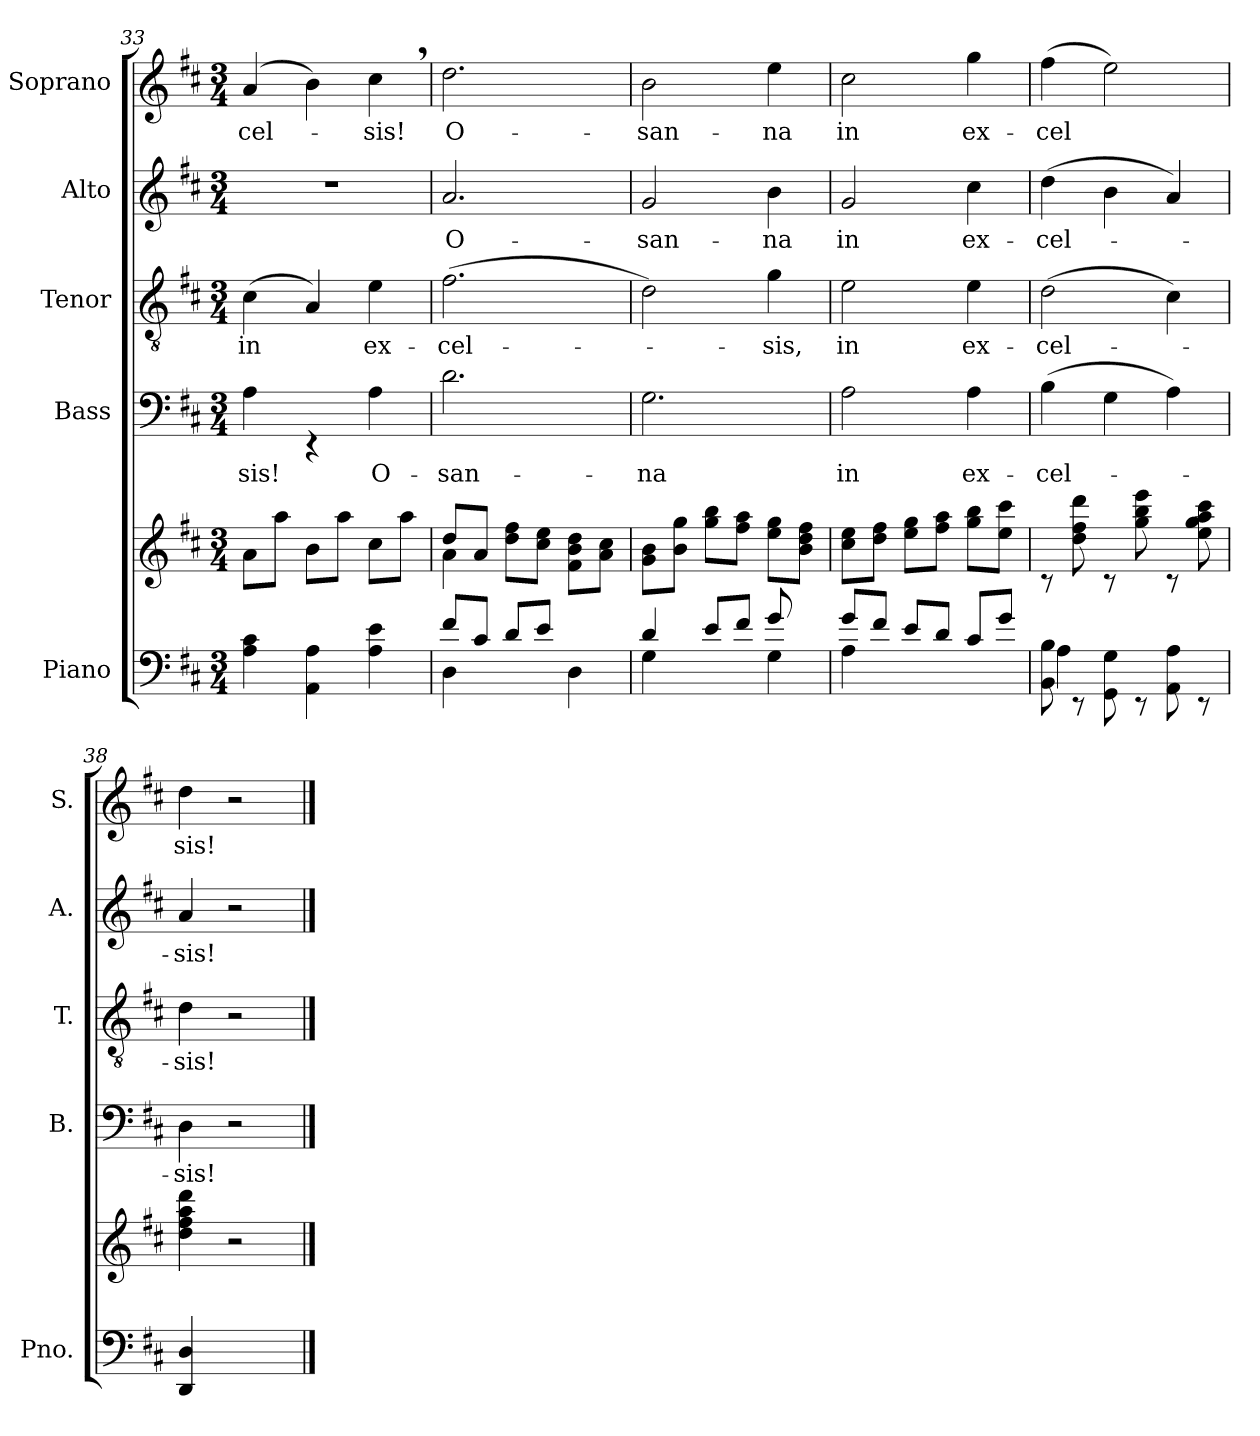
**kern	**kern	**kern	**text	**kern	**text	**kern	**text	**kern	**text
*part5	*part5	*part4	*part4	*part3	*part3	*part2	*part2	*part1	*part1
*staff6	*staff5	*staff4	*staff4	*staff3	*staff3	*staff2	*staff2	*staff1	*staff1
*I"Piano	*	*I"Bass	*	*I"Tenor	*	*I"Alto	*	*I"Soprano	*
*I'Pno.	*	*I'B.	*	*I'T.	*	*I'A.	*	*I'S.	*
!!LO:PB:g=z
*clefF4	*clefG2	*clefF4	*	*clefGv2	*	*clefG2	*	*clefG2	*
*k[f#c#]	*k[f#c#]	*k[f#c#]	*	*k[f#c#]	*	*k[f#c#]	*	*k[f#c#]	*
*D:	*D:	*D:	*	*D:	*	*D:	*	*D:	*
*M3/4	*M3/4	*M3/4	*	*M3/4	*	*M3/4	*	*M3/4	*
=33	=33	=33	=33	=33	=33	=33	=33	=33	=33
!	!	!	!LO:LY:b	!	!LO:LY:b	!	!	!	!LO:LY:b
4A\ 4c#\	8a\L	4A\	sis!	(>4c#\	in	2.r	.	(<4a/	-cel-
.	8aa\J	.	.	.	.	.	.	.	.
4AA\ 4A\	8b\L	4rEE	.	4A/)	.	.	.	4b\)	.
.	8aa\J	.	.	.	.	.	.	.	.
!	!	!	!LO:LY:b	!	!LO:LY:b	!	!	!	!LO:LY:b
4A\ 4e\	8cc#\L	4A\	O-	4e\	ex-	.	.	4cc#,\	-sis!
.	8aa\J	.	.	.	.	.	.	.	.
=34	=34	=34	=34	=34	=34	=34	=34	=34	=34
*^	*^	*	*	*	*	*	*	*	*
!	!	!	!	!	!LO:LY:b	!	!LO:LY:b	!	!LO:LY:b	!	!LO:LY:b
8f#/L	4D\	8dd/L	4a\	2.d\	-san-	(>2.f#\	-cel-	2.a/	O-	2.dd\	O-
8c#/J	.	8a/J	.	.	.	.	.	.	.	.	.
8d/L	4ryy	8dd\ 8ff#\L	2ryy	.	.	.	.	.	.	.	.
8e/J	.	8cc#\ 8ee\J	.	.	.	.	.	.	.	.	.
4ryy	4D\	8f#\ 8b\ 8dd\L	.	.	.	.	.	.	.	.	.
.	.	8a\ 8cc#\J	.	.	.	.	.	.	.	.	.
*	*	*v	*v	*	*	*	*	*	*	*	*
=35	=35	=35	=35	=35	=35	=35	=35	=35	=35	=35
!	!	!	!	!LO:LY:b	!	!	!	!LO:LY:b	!	!LO:LY:b
4d/	4G\	8g\ 8b\L	2.G\	-na	2d\)	.	2g/	-san-	2b\	-san-
.	.	8b\ 8gg\J	.	.	.	.	.	.	.	.
8e/L	4ryy	8gg\ 8bb\L	.	.	.	.	.	.	.	.
8f#/J	.	8ff#\ 8aa\J	.	.	.	.	.	.	.	.
!	!	!	!	!	!	!LO:LY:b	!	!LO:LY:b	!	!LO:LY:b
8g/	4G\	8ee\ 8gg\L	.	.	4g\	-sis,	4b\	-na	4ee\	-na
8ryy	.	8b\ 8dd\ 8ff#\J	.	.	.	.	.	.	.	.
=36	=36	=36	=36	=36	=36	=36	=36	=36	=36	=36
!	!	!	!	!LO:LY:b	!	!LO:LY:b	!	!LO:LY:b	!	!LO:LY:b
8g/L	4A\	8cc#\ 8ee\L	2A\	in	2e\	in	2g/	in	2cc#\	in
8f#/J	.	8dd\ 8ff#\J	.	.	.	.	.	.	.	.
8e/L	2ryy	8ee\ 8gg\L	.	.	.	.	.	.	.	.
8d/J	.	8ff#\ 8aa\J	.	.	.	.	.	.	.	.
!	!	!	!	!LO:LY:b	!	!LO:LY:b	!	!LO:LY:b	!	!LO:LY:b
8c#/L	.	8gg\ 8bb\L	4A\	ex-	4e\	ex-	4cc#\	ex-	4gg\	ex-
8g/J	.	8ee\ 8ccc#\J	.	.	.	.	.	.	.	.
=37	=37	=37	=37	=37	=37	=37	=37	=37	=37	=37
!	!	!	!	!LO:LY:b	!	!LO:LY:b	!	!LO:LY:b	!	!LO:LY:b
8BB\ 8B\	4A\	8rc	(>4B\	-cel-	(>2d\	-cel-	(>4dd\	-cel-	(>4ff#\	-cel
8rEE	.	8dd\ 8ff#\ 8ddd\	.	.	.	.	.	.	.	.
8GG\ 8G\	2ryy	8rc	4G\	.	.	.	4b\	.	2ee\)	.
8rEE	.	8gg\ 8bb\ 8eee\	.	.	.	.	.	.	.	.
8AA\ 8A\	.	8rc	4A\)	.	4c#\)	.	4a/)	.	.	.
8rEE	.	8ee\ 8gg\ 8aa\ 8ccc#\	.	.	.	.	.	.	.	.
*v	*v	*	*	*	*	*	*	*	*	*
=38	=38	=38	=38	=38	=38	=38	=38	=38	=38
!	!	!	!LO:LY:b	!	!LO:LY:b	!	!LO:LY:b	!	!LO:LY:b
4DD/ 4D/	4dd\ 4ff#\ 4aa\ 4ddd\	4D\	-sis!	4d\	-sis!	4a/	-sis!	4dd\	sis!
2ryy	2r	2r	.	2r	.	2r	.	2r	.
==	==	==	==	==	==	==	==	==	==
*-	*-	*-	*-	*-	*-	*-	*-	*-	*-
